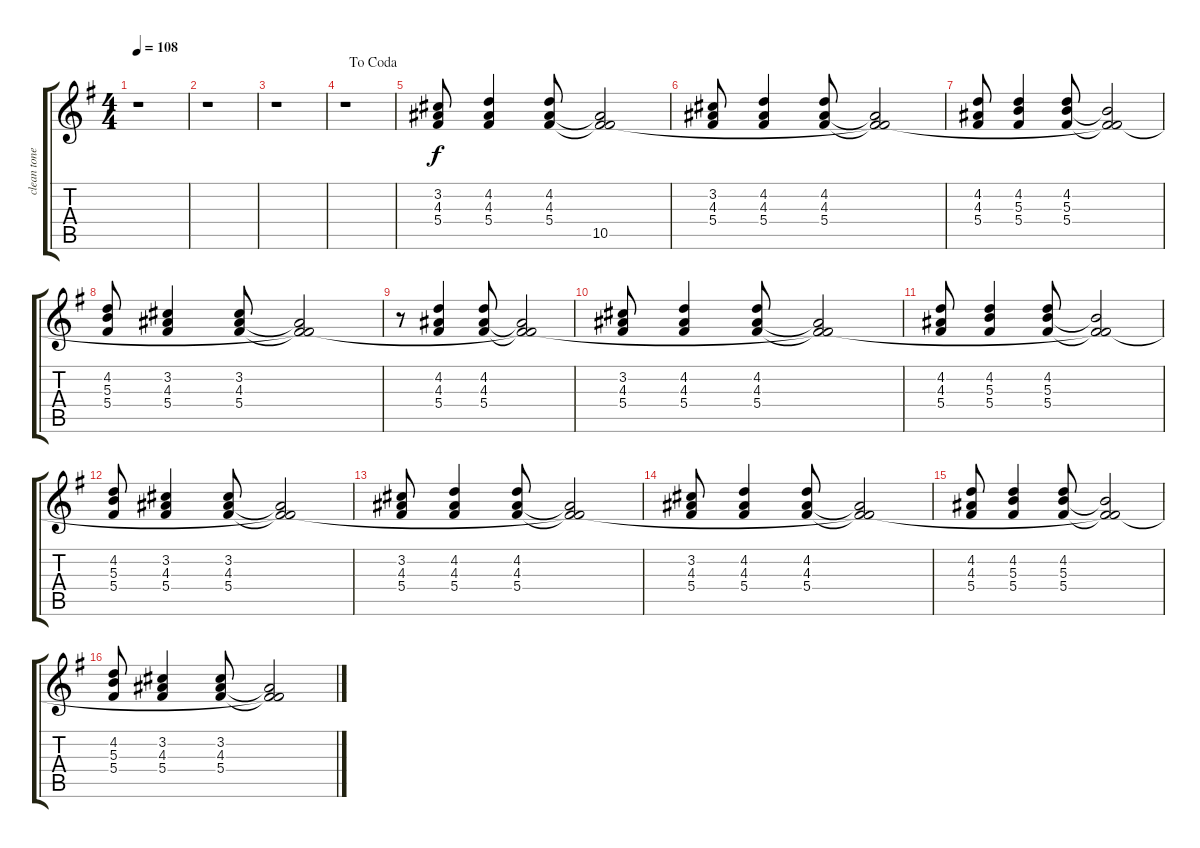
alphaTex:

\track ("clean tone w/chorus or flanger" "clean tone") {instrument acousticguitarsteel}
\staff {score tabs}
\tuning (Eb4 Bb3 Gb3 Db3 Ab2 Eb2) {hide}
\ts (4 4)
\tempo 108
\clef g2
\ks g
r.1{dy f} |
r.1 |
r.1 |
\jump dacoda
r.1 |
(3.2 4.3 5.4).8 (4.2 4.3 5.4).4 (4.2 4.3 5.4).8 (4.3{t} 5.4{t} 10.5).2 |
(3.2 4.3 5.4).8 (4.2 4.3 5.4).4 (4.2 4.3 5.4).8 (4.3{t} 5.4{t} 10.5{t}).2 |
(4.2 4.3 5.4).8 (4.2 5.3 5.4).4 (4.2 5.3 5.4).8 (5.3{t} 5.4{t} 10.5{t}).2 |
(4.2 5.3 5.4).8 (3.2 4.3 5.4).4 (3.2 4.3 5.4).8 (4.3{t} 5.4{t} 10.5{t}).2 |
r.8 (4.2 4.3 5.4).4 (4.2 4.3 5.4).8 (4.3{t} 5.4{t} 10.5{t}).2 |
(3.2 4.3 5.4).8 (4.2 4.3 5.4).4 (4.2 4.3 5.4).8 (4.3{t} 5.4{t} 10.5{t}).2 |
(4.2 4.3 5.4).8 (4.2 5.3 5.4).4 (4.2 5.3 5.4).8 (5.3{t} 5.4{t} 10.5{t}).2 |
(4.2 5.3 5.4).8 (3.2 4.3 5.4).4 (3.2 4.3 5.4).8 (4.3{t} 5.4{t} 10.5{t}).2 |
(3.2 4.3 5.4).8 (4.2 4.3 5.4).4 (4.2 4.3 5.4).8 (4.3{t} 5.4{t} 10.5{t}).2 |
(3.2 4.3 5.4).8 (4.2 4.3 5.4).4 (4.2 4.3 5.4).8 (4.3{t} 5.4{t} 10.5{t}).2 |
(4.2 4.3 5.4).8 (4.2 5.3 5.4).4 (4.2 5.3 5.4).8 (5.3{t} 5.4{t} 10.5{t}).2 |
(4.2 5.3 5.4).8 (3.2 4.3 5.4).4 (3.2 4.3 5.4).8 (4.3{t} 5.4{t} 10.5{t}).2
